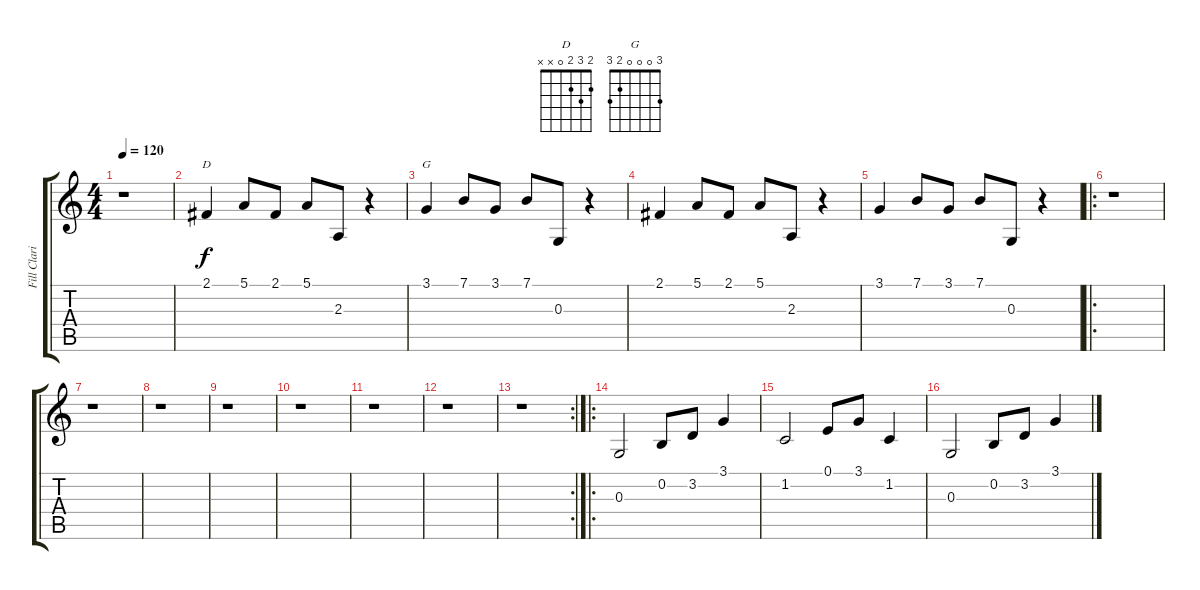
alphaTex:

\track ("Fill Clarinet" "Fill Clari") {instrument clarinet}
\staff {score tabs}
\tuning (E4 B3 G3 D3 A2 E2) {hide}
\chord ("D" 2 3 2 0 x x)
\chord ("G" 3 0 0 0 2 3)
\ts (4 4)
\tempo 120
\clef g2
\ks c
r.1{dy f instrument clarinet} |
2.1.4{ch "D"} 5.1.8 2.1.8 5.1.8 2.3.8 r.4 |
3.1.4{ch "G"} 7.1.8 3.1.8 7.1.8 0.3.8 r.4 |
2.1.4 5.1.8 2.1.8 5.1.8 2.3.8 r.4 |
3.1.4 7.1.8 3.1.8 7.1.8 0.3.8 r.4 |
\ro
r.1 |
r.1 |
r.1 |
r.1 |
r.1 |
r.1 |
r.1 |
\rc 2
r.1 |
\ro
0.3.2 0.2.8 3.2.8 3.1.4 |
1.2.2 0.1.8 3.1.8 1.2.4 |
0.3.2 0.2.8 3.2.8 3.1.4
